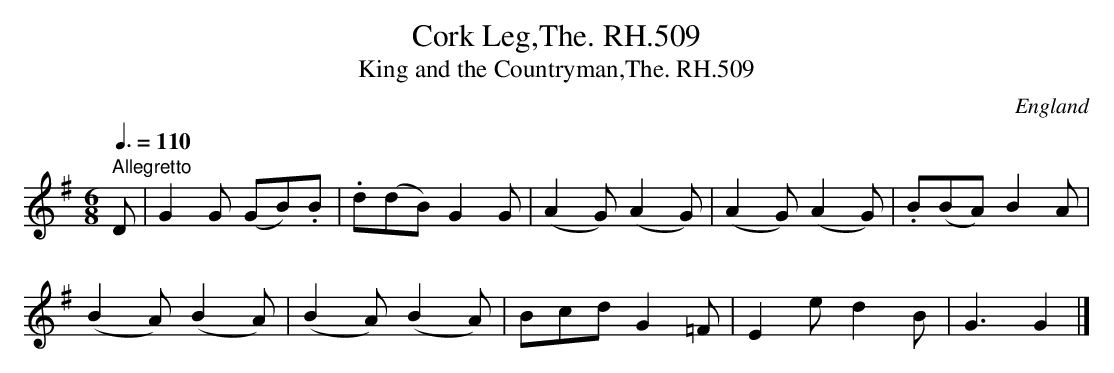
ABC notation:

X:1
T:Cork Leg,The. RH.509
T:King and the Countryman,The. RH.509
O:England
M:6/8
L:1/8
Q:3/8=110
K:G major
" Allegretto"D|G2G (GB).B|.d(dB)G2G|\
(A2G)(A2G)|(A2G)(A2G)|.B(BA) B2A|!
(B2A)(B2A)|(B2A)(B2A)|BcdG2=F|E2ed2B|G3G2|]
